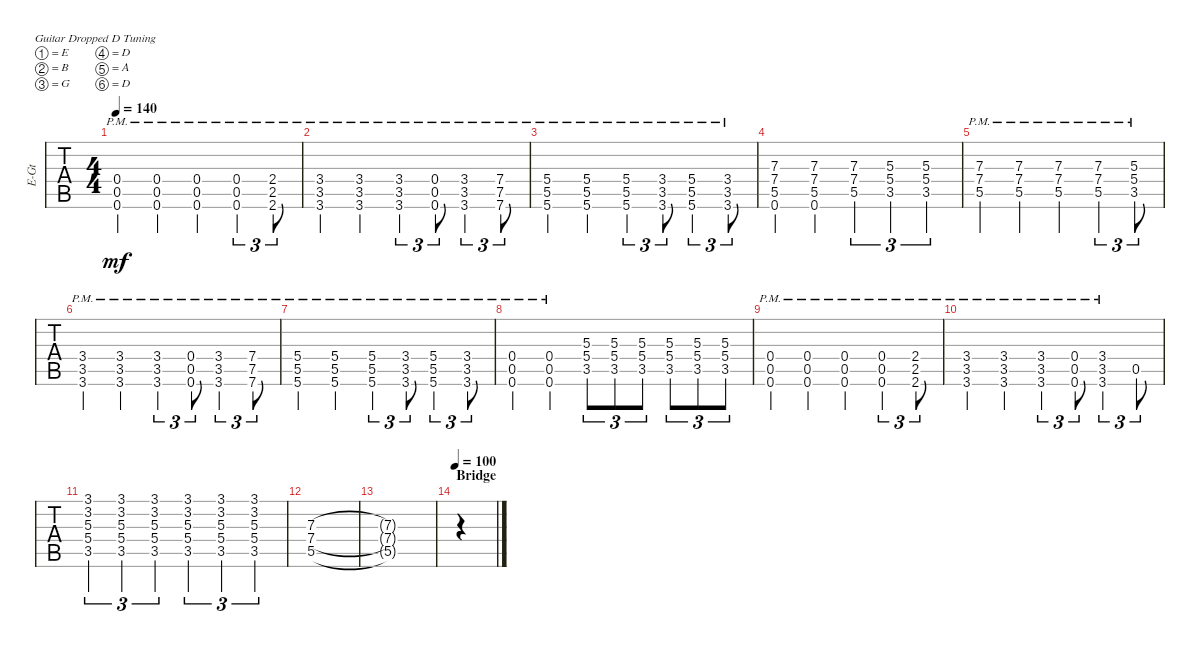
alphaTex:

\defaultSystemsLayout 4
\bracketExtendMode groupsimilarinstruments
\multiBarRest
\otherSystemsTrackNameOrientation horizontal
\track ("David" "E-Gt") {instrument distortionguitar}
\staff {tabs}
\tuning (E4 B3 G3 D3 A2 D2)
\ts (4 4)
\tempo 140
\clef g2
\ks c
(0.6{pm} 0.5{pm} 0.4{pm}).4{dy mf} (0.6{pm} 0.5{pm} 0.4{pm}).4 (0.6{pm} 0.5{pm} 0.4{pm}).4 (0.6{pm} 0.5{pm} 0.4{pm}).4{tu (3 2)} (2.6{pm} 2.5{pm} 2.4{pm}).8{tu (3 2)} |
(3.6{pm} 3.5{pm} 3.4{pm}).4 (3.6{pm} 3.5{pm} 3.4{pm}).4 (3.6{pm} 3.5{pm} 3.4{pm}).4{tu (3 2)} (0.6{pm} 0.5{pm} 0.4{pm}).8{tu (3 2)} (3.6{pm} 3.5{pm} 3.4{pm}).4{tu (3 2)} (7.6{pm} 7.5{pm} 7.4{pm}).8{tu (3 2)} |
(5.6{pm} 5.5{pm} 5.4{pm}).4 (5.6{pm} 5.5{pm} 5.4{pm}).4 (5.6{pm} 5.5{pm} 5.4{pm}).4{tu (3 2)} (3.6{pm} 3.5{pm} 3.4{pm}).8{tu (3 2)} (5.6{pm} 5.5{pm} 5.4{pm}).4{tu (3 2)} (3.6{pm} 3.5{pm} 3.4{pm}).8{tu (3 2)} |
(0.6 5.5 7.4 7.3).4 (0.6 5.5 7.4 7.3).4 (5.5 7.4 7.3).4{tu (3 2)} (3.5 5.4 5.3).4{tu (3 2)} (3.5 5.4 5.3).4{tu (3 2)} |
(5.5{pm} 7.4{pm} 7.3{pm}).4 (5.5{pm} 7.4{pm} 7.3{pm}).4 (5.5{pm} 7.4{pm} 7.3{pm}).4 (5.5{pm} 7.4{pm} 7.3{pm}).4{tu (3 2)} (3.5{pm} 5.4{pm} 5.3{pm}).8{tu (3 2)} |
(3.6{pm} 3.5{pm} 3.4{pm}).4 (3.6{pm} 3.5{pm} 3.4{pm}).4 (3.6{pm} 3.5{pm} 3.4{pm}).4{tu (3 2)} (0.6{pm} 0.5{pm} 0.4{pm}).8{tu (3 2)} (3.6{pm} 3.5{pm} 3.4{pm}).4{tu (3 2)} (7.6{pm} 7.5{pm} 7.4{pm}).8{tu (3 2)} |
(5.6{pm} 5.5{pm} 5.4{pm}).4 (5.6{pm} 5.5{pm} 5.4{pm}).4 (5.6{pm} 5.5{pm} 5.4{pm}).4{tu (3 2)} (3.6{pm} 3.5{pm} 3.4{pm}).8{tu (3 2)} (5.6{pm} 5.5{pm} 5.4{pm}).4{tu (3 2)} (3.6{pm} 3.5{pm} 3.4{pm}).8{tu (3 2)} |
(0.6{pm} 0.5{pm} 0.4{pm}).4 (0.6{pm} 0.5{pm} 0.4{pm}).4 (3.5 5.4 5.3).8{tu (3 2)} (3.5 5.4 5.3).8{tu (3 2)} (3.5 5.4 5.3).8{tu (3 2)} (3.5 5.4 5.3).8{tu (3 2)} (3.5 5.4 5.3).8{tu (3 2)} (3.5 5.4 5.3).8{tu (3 2)} |
(0.6{pm} 0.5{pm} 0.4{pm}).4 (0.6{pm} 0.5{pm} 0.4{pm}).4 (0.6{pm} 0.5{pm} 0.4{pm}).4 (0.6{pm} 0.5{pm} 0.4{pm}).4{tu (3 2)} (2.6{pm} 2.5{pm} 2.4{pm}).8{tu (3 2)} |
(3.6{pm} 3.5{pm} 3.4{pm}).4 (3.6{pm} 3.5{pm} 3.4{pm}).4 (3.6{pm} 3.5{pm} 3.4{pm}).4{tu (3 2)} (0.6{pm} 0.5{pm} 0.4{pm}).8{tu (3 2)} (3.6{pm} 3.5{pm} 3.4{pm}).4{tu (3 2)} 0.5.8{tu (3 2)} |
(3.5 5.4 5.3 3.2 3.1).4{tu (3 2)} (3.5 5.4 5.3 3.2 3.1).4{tu (3 2)} (3.5 5.4 5.3 3.2 3.1).4{tu (3 2)} (3.5 5.4 5.3 3.2 3.1).4{tu (3 2)} (3.5 5.4 5.3 3.2 3.1).4{tu (3 2)} (3.5 5.4 5.3 3.2 3.1).4{tu (3 2)} |
(5.5 7.4 7.3).1 |
(5.5{t} 7.4{t} 7.3{t}).1 |
\section ("" "Bridge")
\tempo 100
